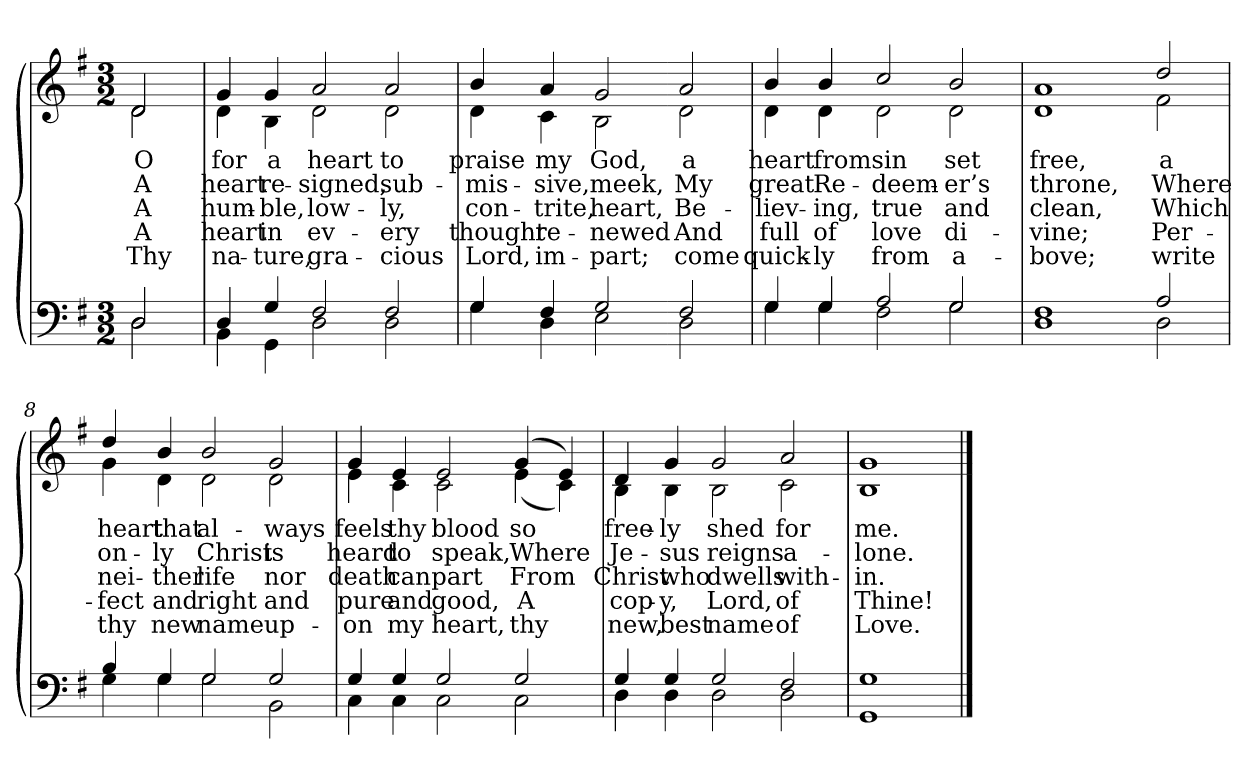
**kern	**kern	**text	**text	**text	**text	**text
*part2	*part1	*part1	*part1	*part1	*part1	*part1
*staff2	*staff1	*staff1	*staff1	*staff1	*staff1	*staff1
*clefF4	*clefG2	*	*	*	*	*
*k[f#]	*k[f#]	*	*	*	*	*
*M3/2	*M3/2	*	*	*	*	*
=1	=1	=1	=1	=1	=1	=1
*^	*	*	*	*	*	*
!	!	!LO:TX:b:i:t=Verse	!	!	!	!	!
!	!	!	!LO:LY:b	!LO:LY:b	!LO:LY:b	!LO:LY:b	!LO:LY:b
*	*	*^	*	*	*	*	*
2D/	2D\	2d/	2d\	O	A	A	A	Thy
=2	=2	=2	=2	=2	=2	=2	=2	=2
!	!	!	!	!LO:LY:b	!LO:LY:b	!LO:LY:b	!LO:LY:b	!LO:LY:b
4D/	4BB\	4g/	4d\	for	heart	hum-	heart	na-
!	!	!	!	!LO:LY:b	!LO:LY:b	!LO:LY:b	!LO:LY:b	!LO:LY:b
4G/	4GG\	4g/	4B\	a	re-	-ble,	in	-ture,
!	!	!	!	!LO:LY:b	!LO:LY:b	!LO:LY:b	!LO:LY:b	!LO:LY:b
2F#/	2D\	2a/	2d\	heart	-signed,	low-	ev-	gra-
!	!	!	!	!LO:LY:b	!LO:LY:b	!LO:LY:b	!LO:LY:b	!LO:LY:b
2F#/	2D\	2a/	2d\	to	sub-	-ly,	-ery	-cious
=3	=3	=3	=3	=3	=3	=3	=3	=3
!	!	!	!	!LO:LY:b	!LO:LY:b	!LO:LY:b	!LO:LY:b	!LO:LY:b
4G/	4G\	4b/	4d\	praise	-mis-	con-	thought	Lord,
!	!	!	!	!LO:LY:b	!LO:LY:b	!LO:LY:b	!LO:LY:b	!LO:LY:b
4F#/	4D\	4a/	4c\	my	-sive,	-trite,	re-	im-
!	!	!	!	!LO:LY:b	!LO:LY:b	!LO:LY:b	!LO:LY:b	!LO:LY:b
2G/	2E\	2g/	2B\	God,	meek,	heart,	-newed	-part;
!!LO:LB:g=z	!!
=4-	=4-	=4-	=4-	=4-	=4-	=4-	=4-	=4-
!	!	!	!	!LO:LY:b	!LO:LY:b	!LO:LY:b	!LO:LY:b	!LO:LY:b
2F#/	2D\	2a/	2d\	a	My	Be-	And	come
=5	=5	=5	=5	=5	=5	=5	=5	=5
!	!	!	!	!LO:LY:b	!LO:LY:b	!LO:LY:b	!LO:LY:b	!LO:LY:b
4G/	4G\	4b/	4d\	heart	great	-liev-	full	quick-
!	!	!	!	!LO:LY:b	!LO:LY:b	!LO:LY:b	!LO:LY:b	!LO:LY:b
4G/	4G\	4b/	4d\	from	Re-	-ing,	of	-ly
!	!	!	!	!LO:LY:b	!LO:LY:b	!LO:LY:b	!LO:LY:b	!LO:LY:b
2A/	2F#\	2cc/	2d\	sin	-deem-	true	love	from
!	!	!	!	!LO:LY:b	!LO:LY:b	!LO:LY:b	!LO:LY:b	!LO:LY:b
2G/	2G\	2b/	2d\	set	-er’s	and	di-	a-
=6	=6	=6	=6	=6	=6	=6	=6	=6
!	!	!	!	!LO:LY:b	!LO:LY:b	!LO:LY:b	!LO:LY:b	!LO:LY:b
1F#	1D	1a	1d	free,	throne,	clean,	-vine;	-bove;
!!LO:LB:g=z	!!
=7-	=7-	=7-	=7-	=7-	=7-	=7-	=7-	=7-
!	!	!	!	!LO:LY:b	!LO:LY:b	!LO:LY:b	!LO:LY:b	!LO:LY:b
2A/	2D\	2dd/	2f#\	a	Where	Which	Per-	write
=8	=8	=8	=8	=8	=8	=8	=8	=8
!	!	!	!	!LO:LY:b	!LO:LY:b	!LO:LY:b	!LO:LY:b	!LO:LY:b
4B/	4G\	4dd/	4g\	heart	on-	nei-	-fect	thy
!	!	!	!	!LO:LY:b	!LO:LY:b	!LO:LY:b	!LO:LY:b	!LO:LY:b
4G/	4G\	4b/	4d\	that	-ly	-ther	and	new
!	!	!	!	!LO:LY:b	!LO:LY:b	!LO:LY:b	!LO:LY:b	!LO:LY:b
2G/	2G\	2b/	2d\	al-	Christ	life	right	name
!	!	!	!	!LO:LY:b	!LO:LY:b	!LO:LY:b	!LO:LY:b	!LO:LY:b
2G/	2BB\	2g/	2d\	-ways	is	nor	and	up-
=9	=9	=9	=9	=9	=9	=9	=9	=9
!	!	!	!	!LO:LY:b	!LO:LY:b	!LO:LY:b	!LO:LY:b	!LO:LY:b
4G/	4C\	4g/	4e\	feels	heard	death	pure	-on
!	!	!	!	!LO:LY:b	!LO:LY:b	!LO:LY:b	!LO:LY:b	!LO:LY:b
4G/	4C\	4e/	4c\	thy	to	can	and	my
!	!	!	!	!LO:LY:b	!LO:LY:b	!LO:LY:b	!LO:LY:b	!LO:LY:b
2G/	2C\	2e/	2c\	blood	speak,	part	good,	heart,
!!LO:LB:g=z	!!
=10-	=10-	=10-	=10-	=10-	=10-	=10-	=10-	=10-
!	!	!	!	!LO:LY:b	!LO:LY:b	!LO:LY:b	!LO:LY:b	!LO:LY:b
2G/	2C\	(>4g/	(<4e\	so	Where	From	A	thy
.	.	4e/)	4c\)	.	.	.	.	.
=11	=11	=11	=11	=11	=11	=11	=11	=11
!	!	!	!	!LO:LY:b	!LO:LY:b	!LO:LY:b	!LO:LY:b	!LO:LY:b
4G/	4D\	4d/	4B\	free-	Je-	Christ	cop-	new,
!	!	!	!	!LO:LY:b	!LO:LY:b	!LO:LY:b	!LO:LY:b	!LO:LY:b
4G/	4D\	4g/	4B\	-ly	-sus	who	-y,	best
!	!	!	!	!LO:LY:b	!LO:LY:b	!LO:LY:b	!LO:LY:b	!LO:LY:b
2G/	2D\	2g/	2B\	shed	reigns	dwells	Lord,	name
!	!	!	!	!LO:LY:b	!LO:LY:b	!LO:LY:b	!LO:LY:b	!LO:LY:b
2F#/	2D\	2a/	2c\	for	a-	with-	of	of
=12	=12	=12	=12	=12	=12	=12	=12	=12
!	!	!	!	!LO:LY:b	!LO:LY:b	!LO:LY:b	!LO:LY:b	!LO:LY:b
1G	1GG	1g	1B	me.	-lone.	-in.	Thine!	Love.
*v	*v	*	*	*	*	*	*	*
*	*v	*v	*	*	*	*	*
==	==	==	==	==	==	==
*-	*-	*-	*-	*-	*-	*-
